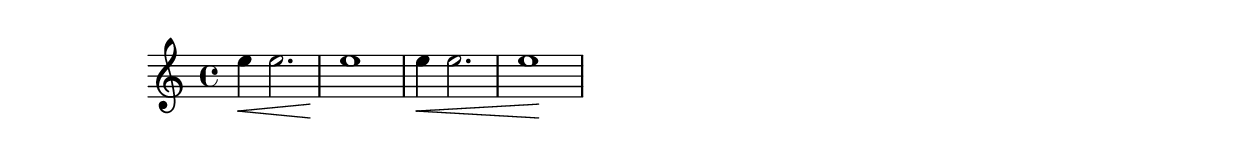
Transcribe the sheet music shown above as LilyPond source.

%% DO NOT EDIT this file manually; it is automatically
%% generated from LSR http://lsr.dsi.unimi.it
%% Make any changes in LSR itself, or in Documentation/snippets/new/ ,
%% and then run scripts/auxiliar/makelsr.py
%%
%% This file is in the public domain.
\version "2.14.2"

\header {
  lsrtags = "tweaks-and-overrides, expressive-marks"

%% Translation of GIT committish: 6977ddc9a3b63ea810eaecb864269c7d847ccf98
  texidoces = "
Si la nota que da fin a un regulador cae sobre la primera parte de
un compás, el regulador se detiene en la línea divisoria
inmediatamente precedente.  Se puede controlar este comportamiento
sobreescribiendo la propiedad @code{'to-barline}.

"
  doctitlees = "Establecer el comportamiento de los reguladores en las barras de compás"


%% Translation of GIT committish: 0a868be38a775ecb1ef935b079000cebbc64de40
texidocde = "
Wenn die Note, an welcher eine Crescendo-Klammer endet, die erste Note
eines Taktes ist, wird die Klammer an der vorhergehenden Taktlinie
beendet.  Dieses Verhalten kann auch mit der Eigenschaft
@code{'to-barline} geändert werden:
"
  doctitlede = "Das Verhalten von Crescendo-Klammern an Taktlinien beeinflussen"

%% Translation of GIT committish: 3b125956b08d27ef39cd48bfa3a2f1e1bb2ae8b4
  texidocfr = "
En principe, un soufflet -- (de)crescendo imprimé sous forme graphique --
commence au bord gauche de la note de départ, et se termine au
bord droit de la note d'arrivée.  Cependant, si la note d'arrivée
est sur un premier temps, le soufflet s'arrêtera au niveau de la
barre de mesure qui la précède.  Ce comportement peut être annulé
en assignant @emph{faux} (@code{#f}) à la propriété @code{'to-barline}.

"
  doctitlefr = "Soufflets et barres de mesure"


  texidoc = "
If the note which ends a hairpin falls on a downbeat, the hairpin stops
at the bar line immediately preceding.  This behavior can be controlled
by overriding the @code{'to-barline} property.

"
  doctitle = "Setting hairpin behavior at bar lines"
} % begin verbatim


\relative c'' {
  e4\< e2.
  e1\!
  \override Hairpin #'to-barline = ##f
  e4\< e2.
  e1\!
}
